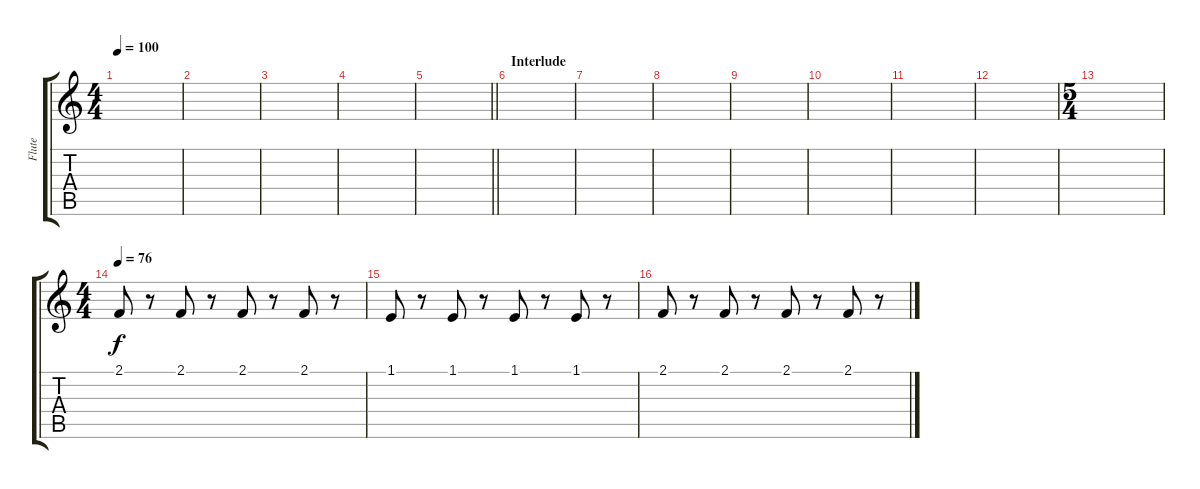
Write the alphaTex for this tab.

\track ("Flute" "Flute") {instrument panflute}
\staff {score tabs}
\tuning (Eb4 Bb3 Gb3 Db3 Ab2 Eb2) {hide}
\ts (4 4)
\tempo 100
\clef g2
\ks c
|
|
|
|
\barLineRight lightlight
|
\section ("" "Interlude")
|
|
|
|
|
|
|
\ts (5 4)
|
\ts (4 4)
\tempo 76
2.1.8 r.8 2.1.8 r.8 2.1.8 r.8 2.1.8 r.8 |
1.1.8 r.8 1.1.8 r.8 1.1.8 r.8 1.1.8 r.8 |
2.1.8 r.8 2.1.8 r.8 2.1.8 r.8 2.1.8 r.8
